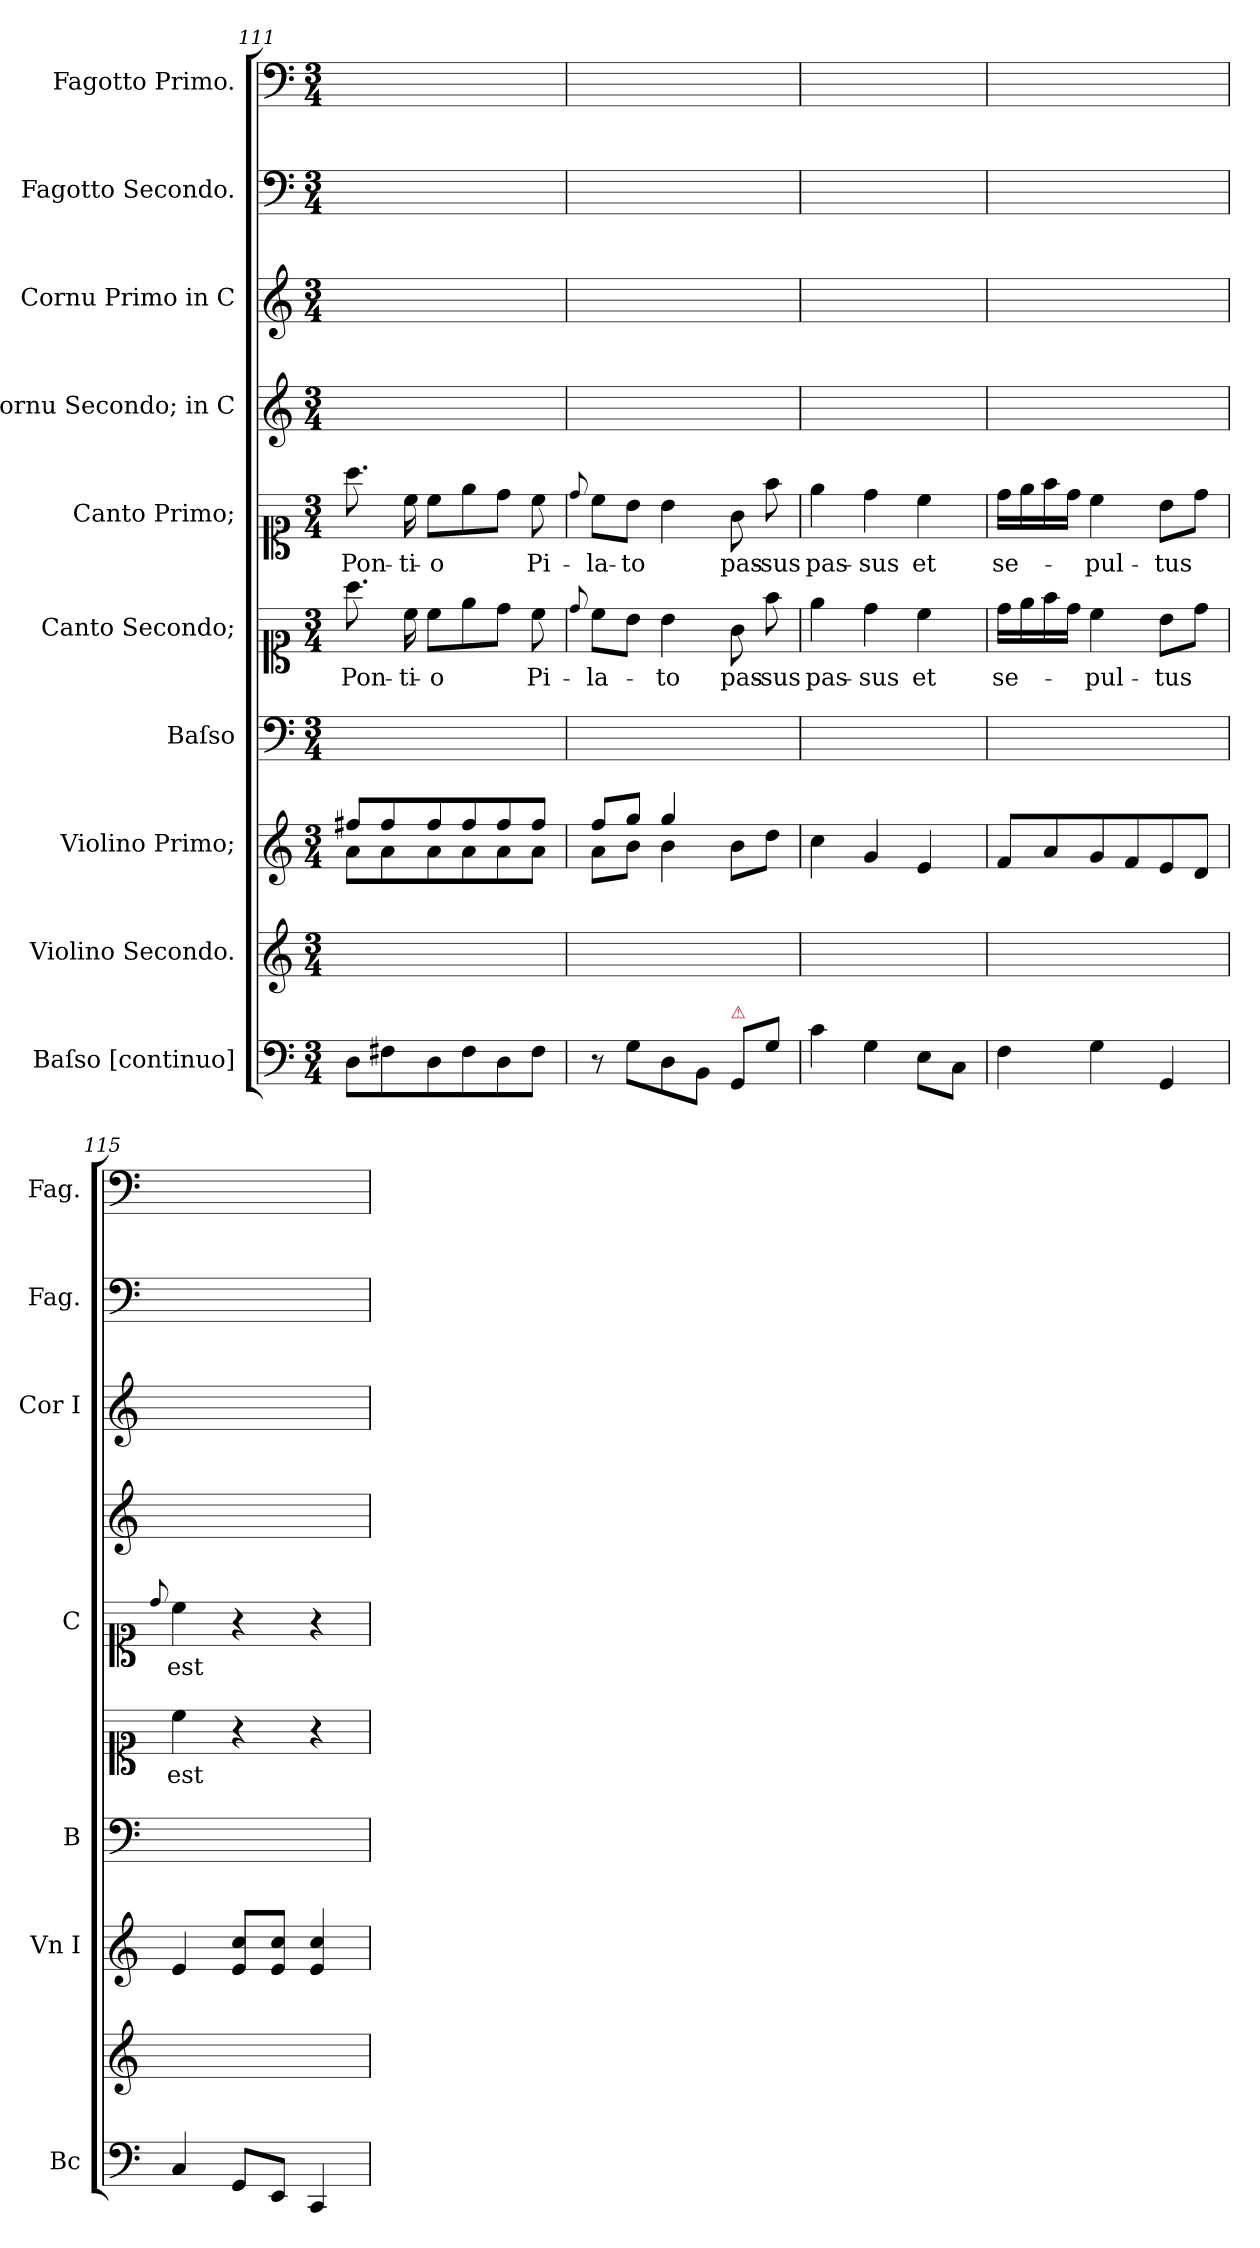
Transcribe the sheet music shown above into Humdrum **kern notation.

**kern	**kern	**kern	**kern	**kern	**text	**kern	**text	**kern	**kern	**kern	**kern
*part10	*part9	*part8	*part7	*part6	*part6	*part5	*part5	*part4	*part3	*part2	*part1
*staff10	*staff9	*staff8	*staff7	*staff6	*staff6	*staff5	*staff5	*staff4	*staff3	*staff2	*staff1
*I"Baſso [continuo]	*I"Violino Secondo.	*I"Violino Primo;	*I"Baſso	*I"Canto Secondo;	*	*I"Canto Primo;	*	*I"Cornu Secondo; in C	*I"Cornu Primo in C	*I"Fagotto Secondo.	*I"Fagotto Primo.
*I'Bc	*	*I'Vn I	*I'B	*	*	*I'C	*	*	*I'Cor I	*I'Fag.	*I'Fag.
*clefF4	*clefG2	*clefG2	*clefF4	*clefC1	*	*clefC1	*	*clefG2	*clefG2	*clefF4	*clefF4
*k[]	*k[]	*k[]	*k[]	*k[]	*	*k[]	*	*k[]	*k[]	*k[]	*k[]
*M3/4	*M3/4	*M3/4	*M3/4	*M3/4	*	*M3/4	*	*M3/4	*M3/4	*M3/4	*M3/4
=111	=111	=111	=111	=111	=111	=111	=111	=111	=111	=111	=111
*	*	*^	*	*	*	*	*	*	*	*	*
8DL	2.ryy	8a\L	8ff#X/L	2.ryy	8.aa\	Pon-	8.aa	Pon-	2.ryy	2.ryy	2.ryy	2.ryy
8F#X	.	8a	8ff#	.	.	.	.	.	.	.	.	.
.	.	.	.	.	16cc\	-ti-	16cc	-ti-	.	.	.	.
8D	.	8a	8ff#	.	8cc\L	-o	8ccL	-o	.	.	.	.
8F#	.	8a	8ff#	.	8ee\	.	8ee	.	.	.	.	.
8D	.	8a	8ff#	.	8dd\J	.	8ddJ	.	.	.	.	.
8F#J	.	8aJ	8ff#J	.	8cc\	Pi-	8cc	Pi-	.	.	.	.
=112	=112	=112	=112	=112	=112	=112	=112	=112	=112	=112	=112	=112
.	.	.	.	.	8qqdd/	.	8qqdd/	.	.	.	.	.
8r	2.ryy	8a\L	8ff/L	2.ryy	8cc\L	-la-	8ccL	-la-	2.ryy	2.ryy	2.ryy	2.ryy
8GL	.	8bJ	8ggJ	.	8b\J	.	8bJ	-to	.	.	.	.
8D	.	4b\	4gg/	.	4b\	-to	4b	.	.	.	.	.
8BBJ	.	.	.	.	.	.	.	.	.	.	.	.
!LO:TX:a:color=crimson:t=⚠	!	!	!	!	!	!	!	!	!	!	!	!
8GG/L	.	8bL	4ryy	.	8g\	pas-	8g	pas-	.	.	.	.
8G\J	.	8ddJ	.	.	8ff\	-sus	8ff	-sus	.	.	.	.
*	*	*v	*v	*	*	*	*	*	*	*	*	*
=113	=113	=113	=113	=113	=113	=113	=113	=113	=113	=113	=113
4c	2.ryy	4cc	2.ryy	4ee\	pas-	4ee	pas-	2.ryy	2.ryy	2.ryy	2.ryy
4G	.	4g	.	4dd\	-sus	4dd	-sus	.	.	.	.
8EL	.	4e	.	4cc\	et	4cc	et	.	.	.	.
8CJ	.	.	.	.	.	.	.	.	.	.	.
=114	=114	=114	=114	=114	=114	=114	=114	=114	=114	=114	=114
4F	2.ryy	8fL	2.ryy	16dd\LL	se-	16ddLL	se-	2.ryy	2.ryy	2.ryy	2.ryy
.	.	.	.	16ee\	.	16ee	.	.	.	.	.
.	.	8a	.	16ff\	.	16ff	.	.	.	.	.
.	.	.	.	16dd\JJ	.	16ddJJ	.	.	.	.	.
4G	.	8g	.	4cc\	-pul-	4cc	-pul-	.	.	.	.
.	.	8f	.	.	.	.	.	.	.	.	.
4GG	.	8e	.	8b\L	-tus	8bL	-tus	.	.	.	.
.	.	8dJ	.	8dd\J	.	8ddJ	.	.	.	.	.
=115	=115	=115	=115	=115	=115	=115	=115	=115	=115	=115	=115
.	.	.	.	.	.	8qqdd/	.	.	.	.	.
4C	2.ryy	4e	2.ryy	4cc\	est	4cc	est	2.ryy	2.ryy	2.ryy	2.ryy
8GGL	.	8e 8ccL	.	4r	.	4r	.	.	.	.	.
8EEJ	.	8e 8ccJ	.	.	.	.	.	.	.	.	.
4CC	.	4e 4cc	.	4r	.	4r	.	.	.	.	.
=	=	=	=	=	=	=	=	=	=	=	=
*-	*-	*-	*-	*-	*-	*-	*-	*-	*-	*-	*-
